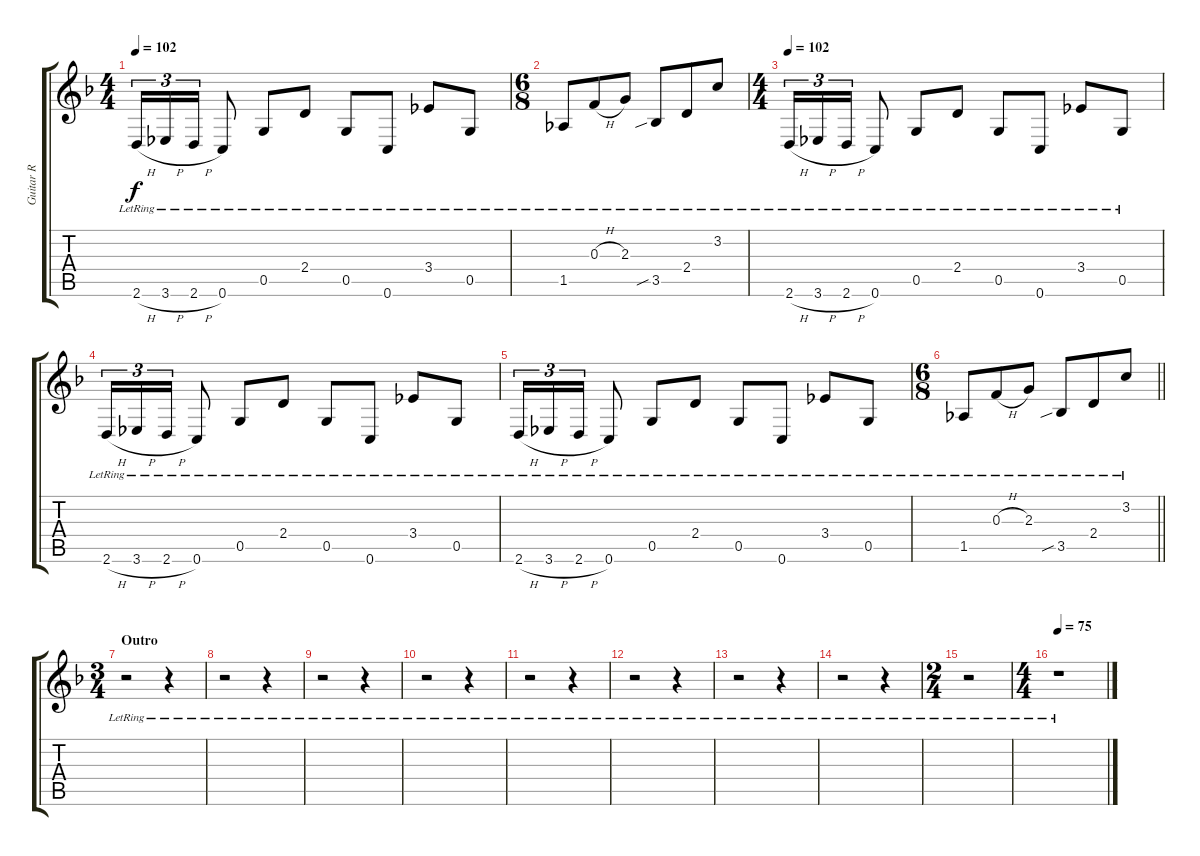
\track ("Guitar R" "Guitar R") {instrument overdrivenguitar}
\staff {score tabs}
\tuning (D4 A3 F3 C3 G2 C2) {hide}
\ts (4 4)
\tempo 102
\clef g2
\ks f
2.6{h lr}.16{tu (3 2) dy f} 3.6{h lr}.16{tu (3 2)} 2.6{h lr}.16{tu (3 2)} 0.6{lr}.8 0.5{lr}.8 2.4{lr}.8 0.5{lr}.8 0.6{lr}.8 3.4{lr}.8 0.5{lr}.8 |
\ts (6 8)
1.5{lr}.8 0.3{h lr}.8 2.3{lr}.8 3.5{sib lr}.8 2.4{lr}.8 3.2{lr}.8 |
\ts (4 4)
\tempo 102
2.6{h lr}.16{tu (3 2)} 3.6{h lr}.16{tu (3 2)} 2.6{h lr}.16{tu (3 2)} 0.6{lr}.8 0.5{lr}.8 2.4{lr}.8 0.5{lr}.8 0.6{lr}.8 3.4{lr}.8 0.5{lr}.8 |
2.6{h lr}.16{tu (3 2)} 3.6{h lr}.16{tu (3 2)} 2.6{h lr}.16{tu (3 2)} 0.6{lr}.8 0.5{lr}.8 2.4{lr}.8 0.5{lr}.8 0.6{lr}.8 3.4{lr}.8 0.5{lr}.8 |
2.6{h lr}.16{tu (3 2)} 3.6{h lr}.16{tu (3 2)} 2.6{h lr}.16{tu (3 2)} 0.6{lr}.8 0.5{lr}.8 2.4{lr}.8 0.5{lr}.8 0.6{lr}.8 3.4{lr}.8 0.5{lr}.8 |
\ts (6 8)
\barLineRight lightlight
1.5{lr}.8 0.3{h lr}.8 2.3{lr}.8 3.5{sib lr}.8 2.4{lr}.8 3.2{lr}.8 |
\ts (3 4)
\section ("" "Outro")
r.2 r.4 |
r.2 r.4 |
r.2 r.4 |
r.2 r.4 |
r.2 r.4 |
r.2 r.4 |
r.2 r.4 |
r.2 r.4 |
\ts (2 4)
r.2 |
\ts (4 4)
\tempo 75
r.1
